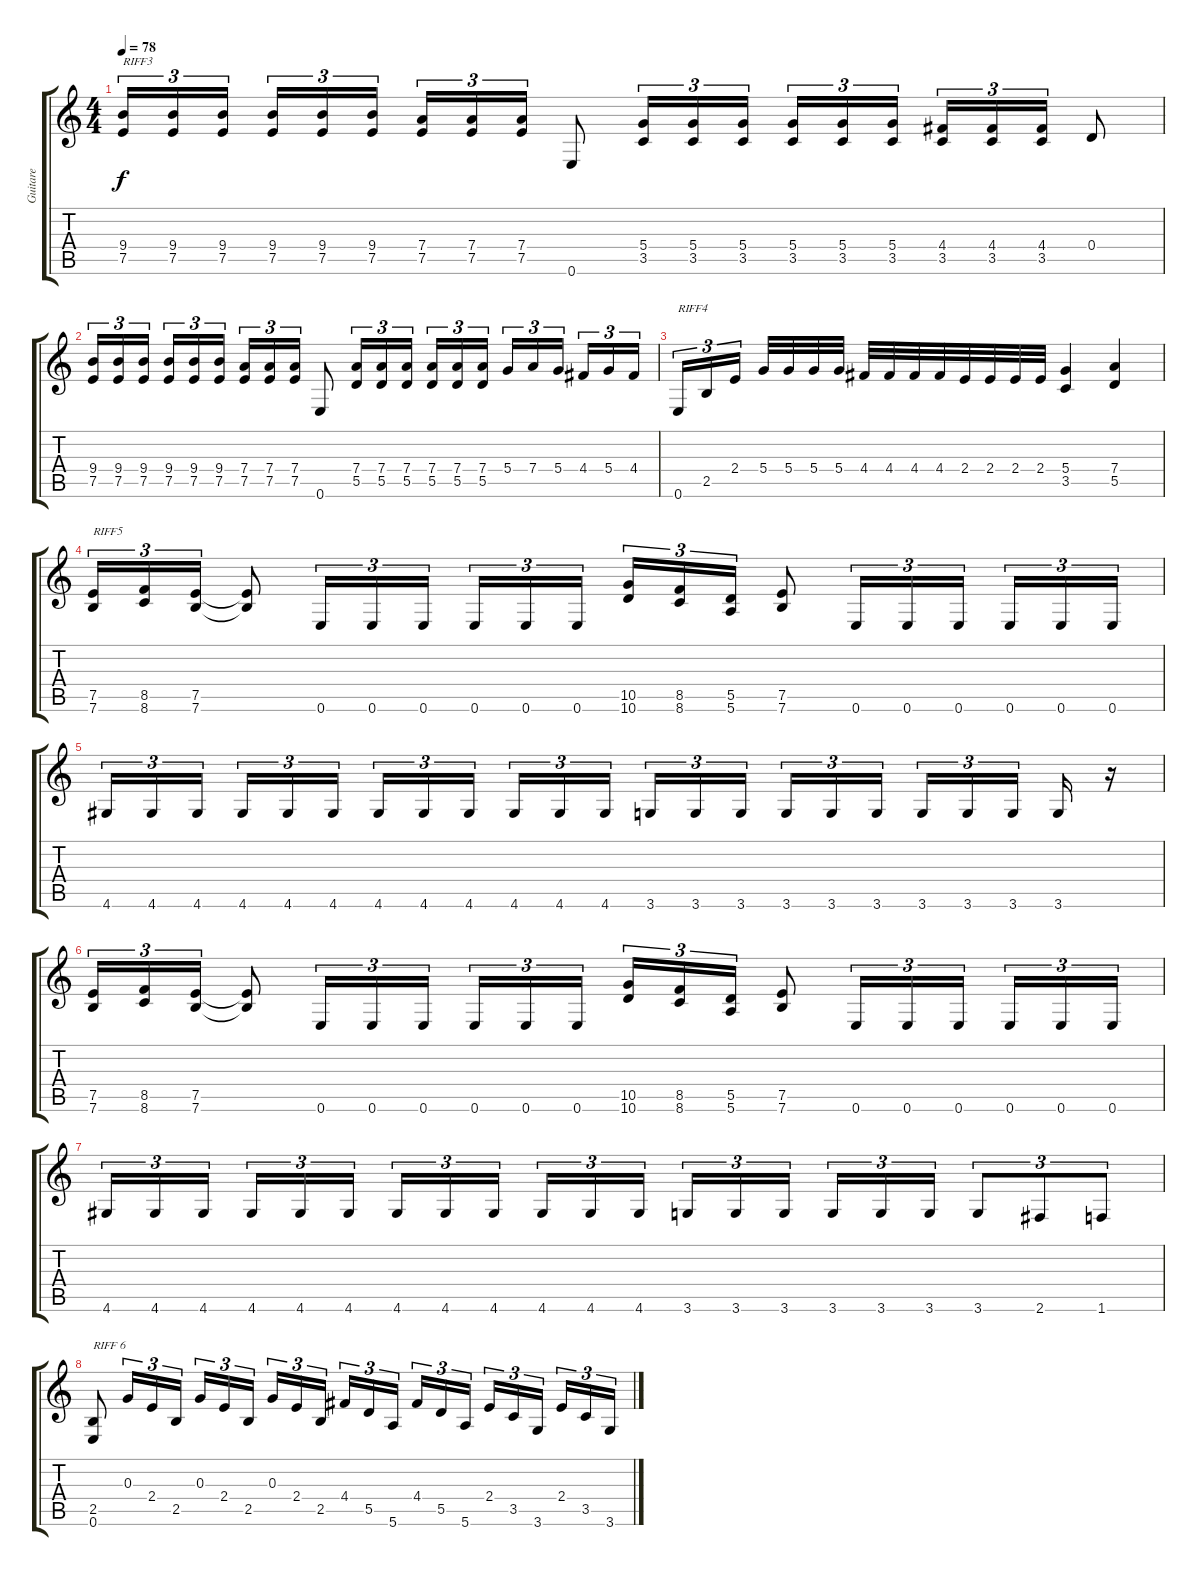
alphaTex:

\track ("Guitare" "Guitare") {instrument distortionguitar}
\staff {score tabs}
\tuning (E4 B3 G3 D3 A2 E2) {hide}
\ts (4 4)
\tempo 78
\clef g2
\ks c
(9.4 7.5).16{tu (3 2) txt "RIFF3" dy f} (9.4 7.5).16{tu (3 2)} (9.4 7.5).16{tu (3 2)} (9.4 7.5).16{tu (3 2)} (9.4 7.5).16{tu (3 2)} (9.4 7.5).16{tu (3 2)} (7.4 7.5).16{tu (3 2)} (7.4 7.5).16{tu (3 2)} (7.4 7.5).16{tu (3 2)} 0.6.8 (5.4 3.5).16{tu (3 2)} (5.4 3.5).16{tu (3 2)} (5.4 3.5).16{tu (3 2)} (5.4 3.5).16{tu (3 2)} (5.4 3.5).16{tu (3 2)} (5.4 3.5).16{tu (3 2)} (4.4 3.5).16{tu (3 2)} (4.4 3.5).16{tu (3 2)} (4.4 3.5).16{tu (3 2)} 0.4.8 |
(9.4 7.5).16{tu (3 2)} (9.4 7.5).16{tu (3 2)} (9.4 7.5).16{tu (3 2)} (9.4 7.5).16{tu (3 2)} (9.4 7.5).16{tu (3 2)} (9.4 7.5).16{tu (3 2)} (7.4 7.5).16{tu (3 2)} (7.4 7.5).16{tu (3 2)} (7.4 7.5).16{tu (3 2)} 0.6.8 (7.4 5.5).16{tu (3 2)} (7.4 5.5).16{tu (3 2)} (7.4 5.5).16{tu (3 2)} (7.4 5.5).16{tu (3 2)} (7.4 5.5).16{tu (3 2)} (7.4 5.5).16{tu (3 2)} 5.4.16{tu (3 2)} 7.4.16{tu (3 2)} 5.4.16{tu (3 2)} 4.4.16{tu (3 2)} 5.4.16{tu (3 2)} 4.4.16{tu (3 2)} |
0.6.16{tu (3 2) txt "RIFF4"} 2.5.16{tu (3 2)} 2.4.16{tu (3 2)} 5.4.32 5.4.32 5.4.32 5.4.32 4.4.32 4.4.32 4.4.32 4.4.32 2.4.32 2.4.32 2.4.32 2.4.32 (5.4 3.5).4 (7.4 5.5).4 |
(7.5 7.6).16{tu (3 2) txt "RIFF5"} (8.5 8.6).16{tu (3 2)} (7.5 7.6).16{tu (3 2)} (7.5{t} 7.6{t}).8 0.6.16{tu (3 2)} 0.6.16{tu (3 2)} 0.6.16{tu (3 2)} 0.6.16{tu (3 2)} 0.6.16{tu (3 2)} 0.6.16{tu (3 2)} (10.5 10.6).16{tu (3 2)} (8.5 8.6).16{tu (3 2)} (5.5 5.6).16{tu (3 2)} (7.5 7.6).8 0.6.16{tu (3 2)} 0.6.16{tu (3 2)} 0.6.16{tu (3 2)} 0.6.16{tu (3 2)} 0.6.16{tu (3 2)} 0.6.16{tu (3 2)} |
4.6.16{tu (3 2)} 4.6.16{tu (3 2)} 4.6.16{tu (3 2)} 4.6.16{tu (3 2)} 4.6.16{tu (3 2)} 4.6.16{tu (3 2)} 4.6.16{tu (3 2)} 4.6.16{tu (3 2)} 4.6.16{tu (3 2)} 4.6.16{tu (3 2)} 4.6.16{tu (3 2)} 4.6.16{tu (3 2)} 3.6.16{tu (3 2)} 3.6.16{tu (3 2)} 3.6.16{tu (3 2)} 3.6.16{tu (3 2)} 3.6.16{tu (3 2)} 3.6.16{tu (3 2)} 3.6.16{tu (3 2)} 3.6.16{tu (3 2)} 3.6.16{tu (3 2)} 3.6.16 r.16 |
(7.5 7.6).16{tu (3 2)} (8.5 8.6).16{tu (3 2)} (7.5 7.6).16{tu (3 2)} (7.5{t} 7.6{t}).8 0.6.16{tu (3 2)} 0.6.16{tu (3 2)} 0.6.16{tu (3 2)} 0.6.16{tu (3 2)} 0.6.16{tu (3 2)} 0.6.16{tu (3 2)} (10.5 10.6).16{tu (3 2)} (8.5 8.6).16{tu (3 2)} (5.5 5.6).16{tu (3 2)} (7.5 7.6).8 0.6.16{tu (3 2)} 0.6.16{tu (3 2)} 0.6.16{tu (3 2)} 0.6.16{tu (3 2)} 0.6.16{tu (3 2)} 0.6.16{tu (3 2)} |
4.6.16{tu (3 2)} 4.6.16{tu (3 2)} 4.6.16{tu (3 2)} 4.6.16{tu (3 2)} 4.6.16{tu (3 2)} 4.6.16{tu (3 2)} 4.6.16{tu (3 2)} 4.6.16{tu (3 2)} 4.6.16{tu (3 2)} 4.6.16{tu (3 2)} 4.6.16{tu (3 2)} 4.6.16{tu (3 2)} 3.6.16{tu (3 2)} 3.6.16{tu (3 2)} 3.6.16{tu (3 2)} 3.6.16{tu (3 2)} 3.6.16{tu (3 2)} 3.6.16{tu (3 2)} 3.6.8{tu (3 2)} 2.6.8{tu (3 2)} 1.6.8{tu (3 2)} |
(2.5 0.6).8{txt "RIFF 6"} 0.3.16{tu (3 2)} 2.4.16{tu (3 2)} 2.5.16{tu (3 2)} 0.3.16{tu (3 2)} 2.4.16{tu (3 2)} 2.5.16{tu (3 2)} 0.3.16{tu (3 2)} 2.4.16{tu (3 2)} 2.5.16{tu (3 2)} 4.4.16{tu (3 2)} 5.5.16{tu (3 2)} 5.6.16{tu (3 2)} 4.4.16{tu (3 2)} 5.5.16{tu (3 2)} 5.6.16{tu (3 2)} 2.4.16{tu (3 2)} 3.5.16{tu (3 2)} 3.6.16{tu (3 2)} 2.4.16{tu (3 2)} 3.5.16{tu (3 2)} 3.6.16{tu (3 2)}
